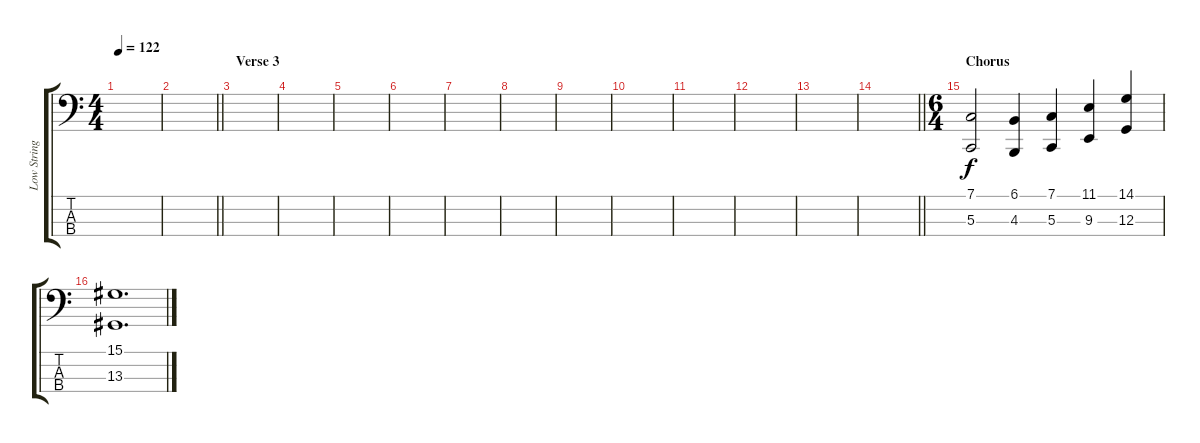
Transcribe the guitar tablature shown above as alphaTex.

\track ("Low Strings" "Low String") {instrument stringensemble1}
\staff {score tabs}
\tuning (F2 C2 G1 C1) {hide}
\ts (4 4)
\tempo 122
\clef f4
\ks c
|
\barLineRight lightlight
|
\section ("" "Verse 3")
|
|
|
|
|
|
|
|
|
|
|
\barLineRight lightlight
|
\ts (6 4)
\section ("" "Chorus")
(7.1 5.3).2 (6.1 4.3).4 (7.1 5.3).4 (11.1 9.3).4 (14.1 12.3).4 |
(15.1 13.3).1{d}
